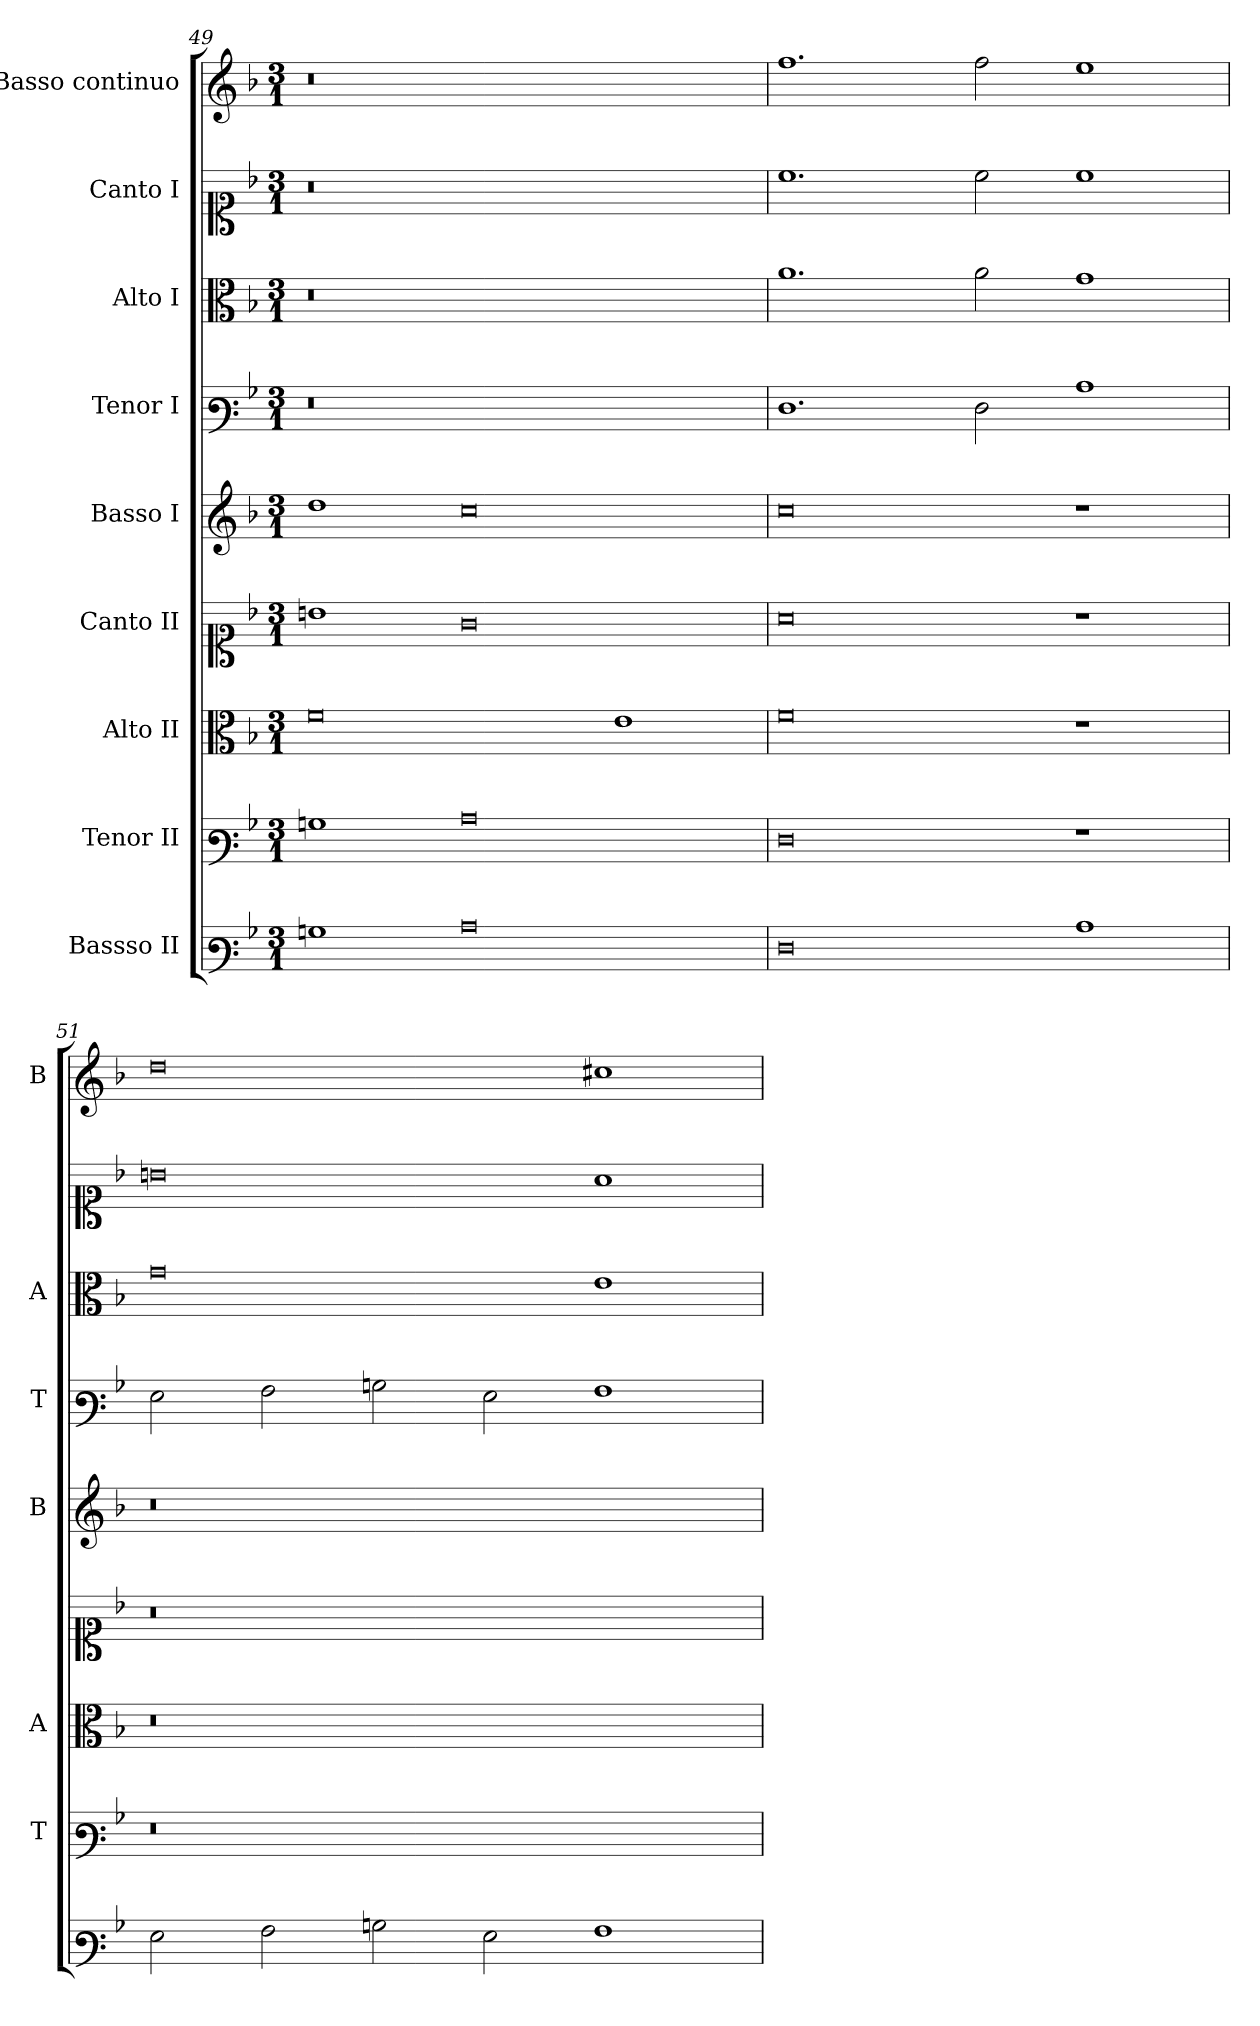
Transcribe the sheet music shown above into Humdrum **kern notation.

**kern	**kern	**kern	**kern	**kern	**kern	**kern	**kern	**kern
*part9	*part8	*part7	*part6	*part5	*part4	*part3	*part2	*part1
*staff9	*staff8	*staff7	*staff6	*staff5	*staff4	*staff3	*staff2	*staff1
*I"Bassso II	*I"Tenor II	*I"Alto II	*I"Canto II	*I"Basso I	*I"Tenor I	*I"Alto I	*I"Canto I	*I"Basso continuo
*	*I'T	*I'A	*	*I'B	*I'T	*I'A	*	*I'B
*clefF3	*clefF3	*clefC3	*clefC1	*clefG2	*clefF3	*clefC3	*clefC1	*clefG2
*k[b-]	*k[b-]	*k[b-]	*k[b-]	*k[b-]	*k[b-]	*k[b-]	*k[b-]	*k[b-]
*F:	*F:	*F:	*F:	*F:	*F:	*F:	*F:	*F:
*M3/1	*M3/1	*M3/1	*M3/1	*M3/1	*M3/1	*M3/1	*M3/1	*M3/1
=49	=49	=49	=49	=49	=49	=49	=49	=49
1Bn	1Bn	0f	1bn	1dd	0r	0r	0r	0r
0c	0c	.	0g	0cc	.	.	.	.
.	.	1e	.	.	1ryy	1ryy	1ryy	1ryy
=50	=50	=50	=50	=50	=50	=50	=50	=50
0F	0F	0f	0a	0cc	1.F	1.a	1.cc	1.ff
.	.	.	.	.	2F	2a	2cc	2ff
1c	1r	1r	1r	1r	1c	1g	1cc	1ee
=51	=51	=51	=51	=51	=51	=51	=51	=51
2G	0r	0r	0r	0r	2G	0g	0bn	0dd
2A	.	.	.	.	2A	.	.	.
2Bn	.	.	.	.	2Bn	.	.	.
2G	.	.	.	.	2G	.	.	.
1A	1ryy	1ryy	1ryy	1ryy	1A	1e	1a	1cc#X
=	=	=	=	=	=	=	=	=
*-	*-	*-	*-	*-	*-	*-	*-	*-
